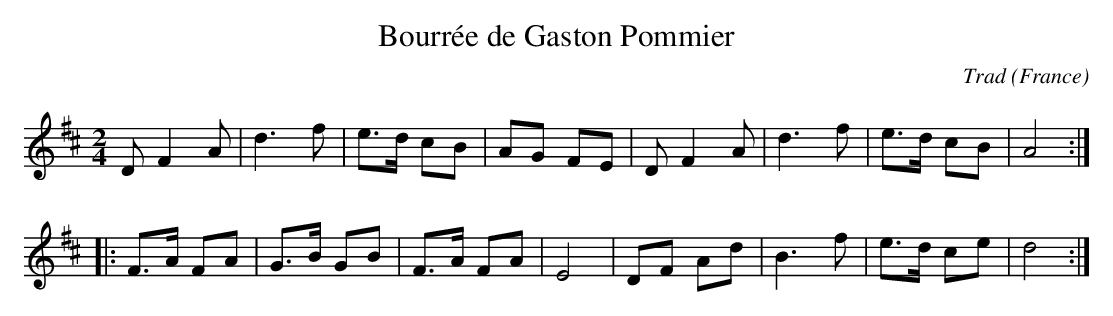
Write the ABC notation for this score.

X:1
T:Bourrée de Gaston Pommier
C:Trad
L:1/8
M:2/4
O:France
K:D
DF2A|d3f|e>d cB|AG FE|DF2A|d3f|e>d cB|A4::!
F>A FA|G>B GB|F>A FA|E4|DF Ad|B3f|e>d ce|d4:|
